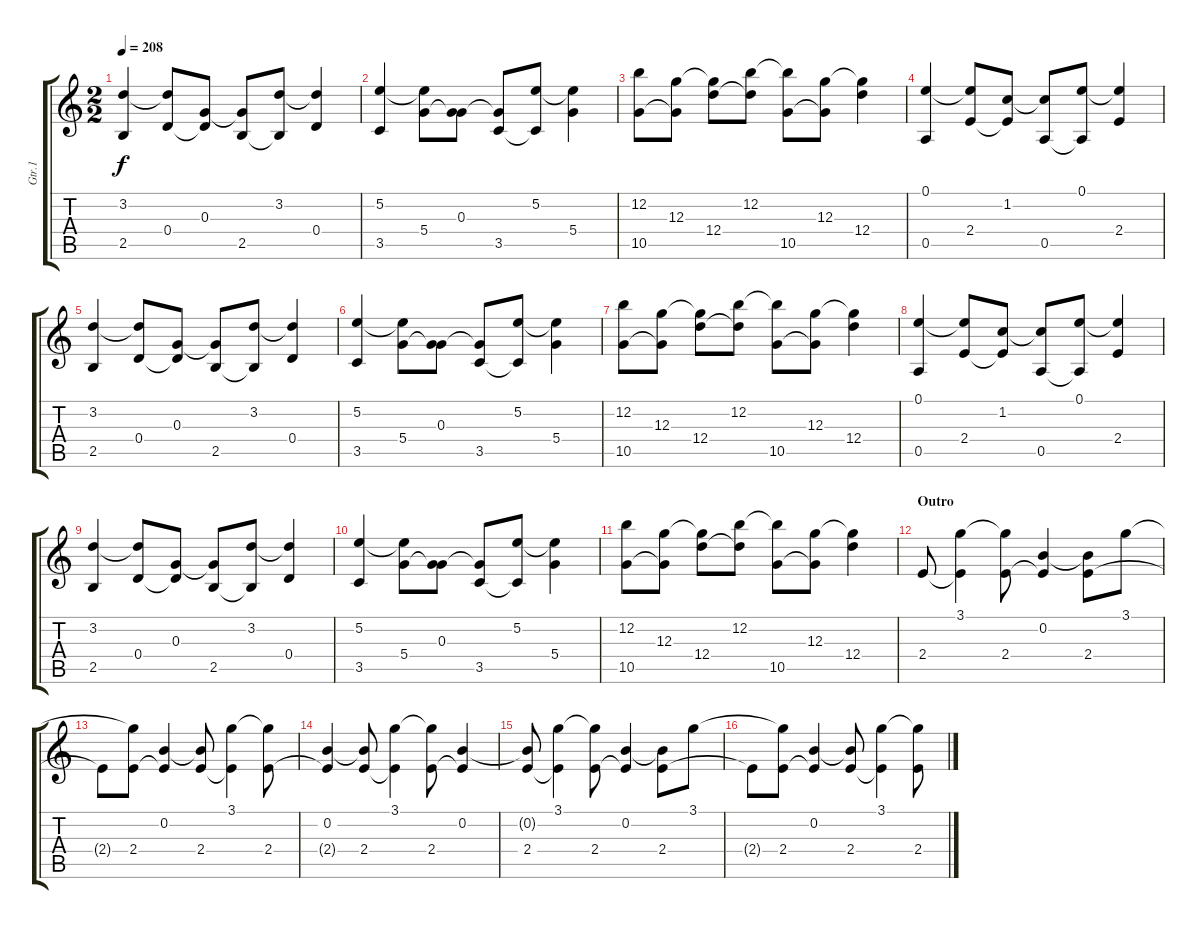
\track ("Gtr.1" "Gtr.1") {instrument acousticguitarsteel}
\staff {score tabs}
\tuning (E4 B3 G3 D3 A2 E2) {hide}
\ts (2 2)
\tempo 208
\clef g2
\ks c
(3.2 2.5).4{dy f} (3.2{t} 0.4).8 (0.3 0.4{t}).8 (0.3{t} 2.5).8 (3.2 2.5{t}).8 (3.2{t} 0.4).4 |
(5.2 3.5).4 (5.2{t} 5.4).8 (0.3 5.4{t}).8 (0.3{t} 3.5).8 (5.2 3.5{t}).8 (5.2{t} 5.4).4 |
(12.2 10.5).8 (12.3 10.5{t}).8 (12.3{t} 12.4).8 (12.2 12.4{t}).8 (12.2{t} 10.5).8 (12.3 10.5{t}).8 (12.3{t} 12.4).4 |
(0.1 0.5).4 (0.1{t} 2.4).8 (1.2 2.4{t}).8 (1.2{t} 0.5).8 (0.1 0.5{t}).8 (0.1{t} 2.4).4 |
(3.2 2.5).4 (3.2{t} 0.4).8 (0.3 0.4{t}).8 (0.3{t} 2.5).8 (3.2 2.5{t}).8 (3.2{t} 0.4).4 |
(5.2 3.5).4 (5.2{t} 5.4).8 (0.3 5.4{t}).8 (0.3{t} 3.5).8 (5.2 3.5{t}).8 (5.2{t} 5.4).4 |
(12.2 10.5).8 (12.3 10.5{t}).8 (12.3{t} 12.4).8 (12.2 12.4{t}).8 (12.2{t} 10.5).8 (12.3 10.5{t}).8 (12.3{t} 12.4).4 |
(0.1 0.5).4 (0.1{t} 2.4).8 (1.2 2.4{t}).8 (1.2{t} 0.5).8 (0.1 0.5{t}).8 (0.1{t} 2.4).4 |
(3.2 2.5).4 (3.2{t} 0.4).8 (0.3 0.4{t}).8 (0.3{t} 2.5).8 (3.2 2.5{t}).8 (3.2{t} 0.4).4 |
(5.2 3.5).4 (5.2{t} 5.4).8 (0.3 5.4{t}).8 (0.3{t} 3.5).8 (5.2 3.5{t}).8 (5.2{t} 5.4).4 |
(12.2 10.5).8 (12.3 10.5{t}).8 (12.3{t} 12.4).8 (12.2 12.4{t}).8 (12.2{t} 10.5).8 (12.3 10.5{t}).8 (12.3{t} 12.4).4 |
\section ("" "Outro")
2.4.8 (3.1 2.4{t}).4 (3.1{t} 2.4).8 (0.2 2.4{t}).4 (0.2{t} 2.4).8 3.1.8 |
2.4{t}.8 (3.1{t} 2.4).8 (0.2 2.4{t}).4 (0.2{t} 2.4).8 (3.1 2.4{t}).4 (3.1{t} 2.4).8 |
(0.2 2.4{t}).4 (0.2{t} 2.4).8 (3.1 2.4{t}).4 (3.1{t} 2.4).8 (0.2 2.4{t}).4 |
(0.2{t} 2.4).8 (3.1 2.4{t}).4 (3.1{t} 2.4).8 (0.2 2.4{t}).4 (0.2{t} 2.4).8 3.1.8 |
2.4{t}.8 (3.1{t} 2.4).8 (0.2 2.4{t}).4 (0.2{t} 2.4).8 (3.1 2.4{t}).4 (3.1{t} 2.4).8
